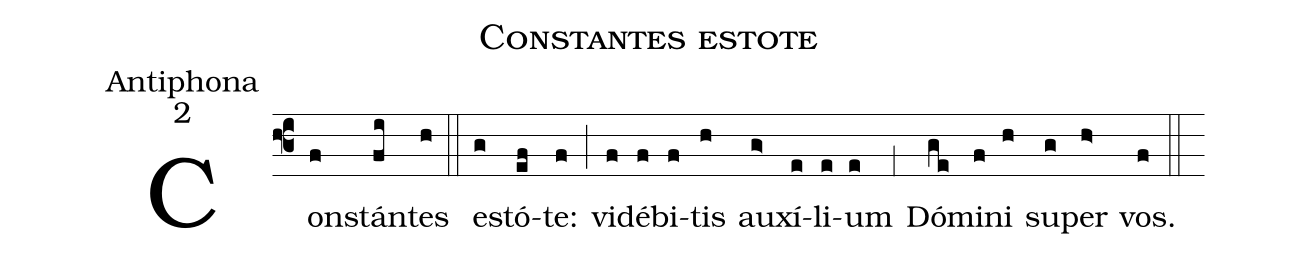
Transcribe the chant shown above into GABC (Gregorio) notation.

name:Constantes estote;
office-part:Antiphona;
mode:2;
%%
(f3) Con(f)stán(fi)tes(h) (::)
e(g)stó(ef)te:(f) (;) vi(f)dé(f)bi(f)tis(h) au(g>)xí(e)li(e)um(e) (,1) Dó(ge)mi(f)ni(h) su(g)per(h>) vos.(f) (::)
